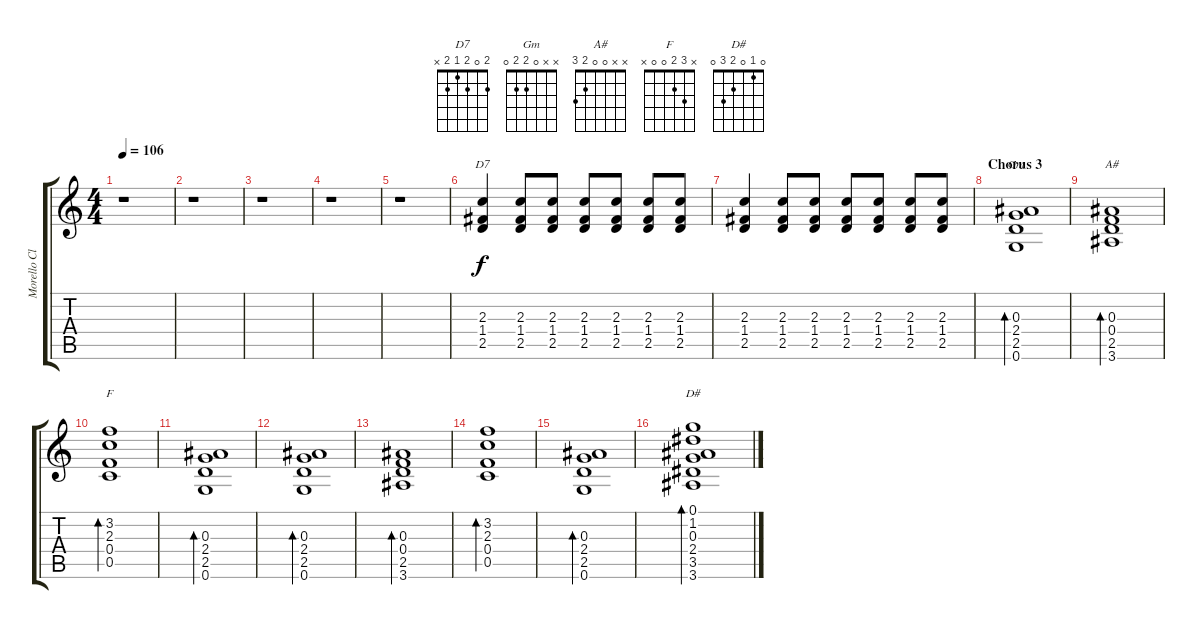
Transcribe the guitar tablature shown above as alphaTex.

\track ("Morello Clean" "Morello Cl") {instrument electricguitarclean}
\staff {score tabs}
\tuning (G4 D4 Bb3 F3 C3 G2) {hide}
\chord ("D7" 2 0 2 1 2 x)
\chord ("Gm" x x 0 2 2 0)
\chord ("A#" x x 0 0 2 3)
\chord ("F" x 3 2 0 0 x)
\chord ("D#" 0 1 0 2 3 0)
\ts (4 4)
\tempo 106
\clef g2
\ks c
r.1{dy f} |
r.1 |
r.1 |
r.1 |
r.1 |
(2.3 1.4 2.5).4{ch "D7"} (2.3 1.4 2.5).8 (2.3 1.4 2.5).8 (2.3 1.4 2.5).8 (2.3 1.4 2.5).8 (2.3 1.4 2.5).8 (2.3 1.4 2.5).8 |
(2.3 1.4 2.5).4 (2.3 1.4 2.5).8 (2.3 1.4 2.5).8 (2.3 1.4 2.5).8 (2.3 1.4 2.5).8 (2.3 1.4 2.5).8 (2.3 1.4 2.5).8 |
\section ("" "Chorus 3")
(0.3 2.4 2.5 0.6).1{bd 30 ch "Gm"} |
(0.3 0.4 2.5 3.6).1{bd 30 ch "A#"} |
(3.2 2.3 0.4 0.5).1{bd 30 ch "F"} |
(0.3 2.4 2.5 0.6).1{bd 30} |
(0.3 2.4 2.5 0.6).1{bd 30} |
(0.3 0.4 2.5 3.6).1{bd 30} |
(3.2 2.3 0.4 0.5).1{bd 30} |
(0.3 2.4 2.5 0.6).1{bd 30} |
(0.1 1.2 0.3 2.4 3.5 3.6).1{bd 30 ch "D#"}
